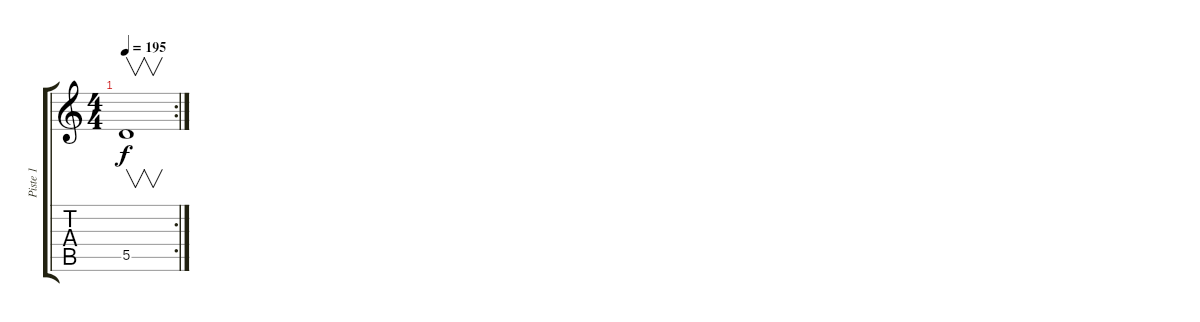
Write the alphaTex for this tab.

\track ("Piste 1" "Piste 1") {instrument acousticguitarnylon}
\staff {score tabs}
\tuning (E4 B3 G3 D3 A2 E2) {hide}
\rc 2
\ts (4 4)
\tempo 195
\clef g2
\ks c
5.5.1{v dy f}
